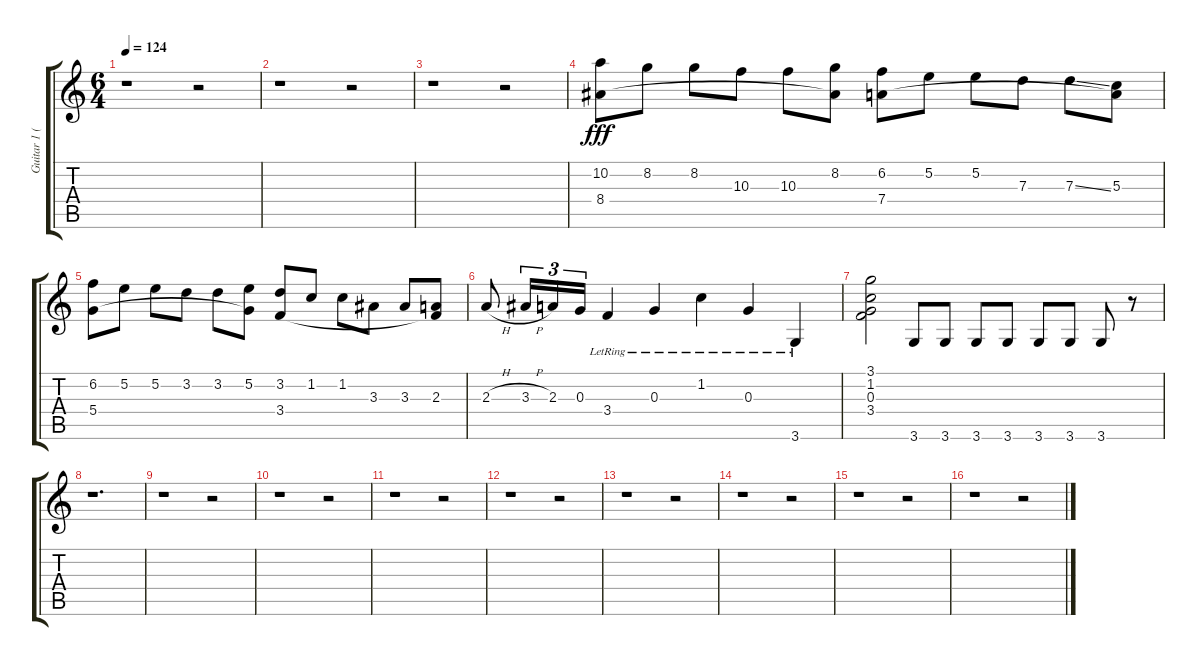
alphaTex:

\track ("Guitar 1 (Clean)" "Guitar 1 (") {instrument electricguitarclean}
\staff {score tabs}
\tuning (E4 B3 G3 D3 A2 E2) {hide}
\ts (6 4)
\tempo 124
\clef g2
\ks c
r.1{dy fff instrument electricguitarclean} r.2 |
r.1 r.2 |
r.1 r.2 |
(10.2 8.4).8 8.2.8 8.2.8 10.3.8 10.3.8 (8.2 8.4{t}).8 (6.2 7.4).8 5.2.8 5.2.8 7.3.8 7.3{ss}.8 (5.3 7.4{t}).8 |
(6.2 5.4).8 5.2.8 5.2.8 3.2.8 3.2.8 (5.2 5.4{t}).8 (3.2 3.4).8 1.2.8 1.2.8 3.3.8 3.3.8 (2.3 3.4{t}).8 |
2.3{h}.8 3.3{h}.16{tu (3 2)} 2.3.16{tu (3 2)} 0.3.16{tu (3 2)} 3.4{lr}.4 0.3{lr}.4 1.2{lr}.4 0.3{lr}.4 3.6{lr}.4 |
(3.1 1.2 0.3 3.4).2 3.6.8 3.6.8 3.6.8 3.6.8 3.6.8 3.6.8 3.6.8 r.8 |
r.1{d} |
r.1 r.2 |
r.1 r.2 |
r.1 r.2 |
r.1 r.2 |
r.1 r.2 |
r.1 r.2 |
r.1 r.2 |
r.1 r.2
